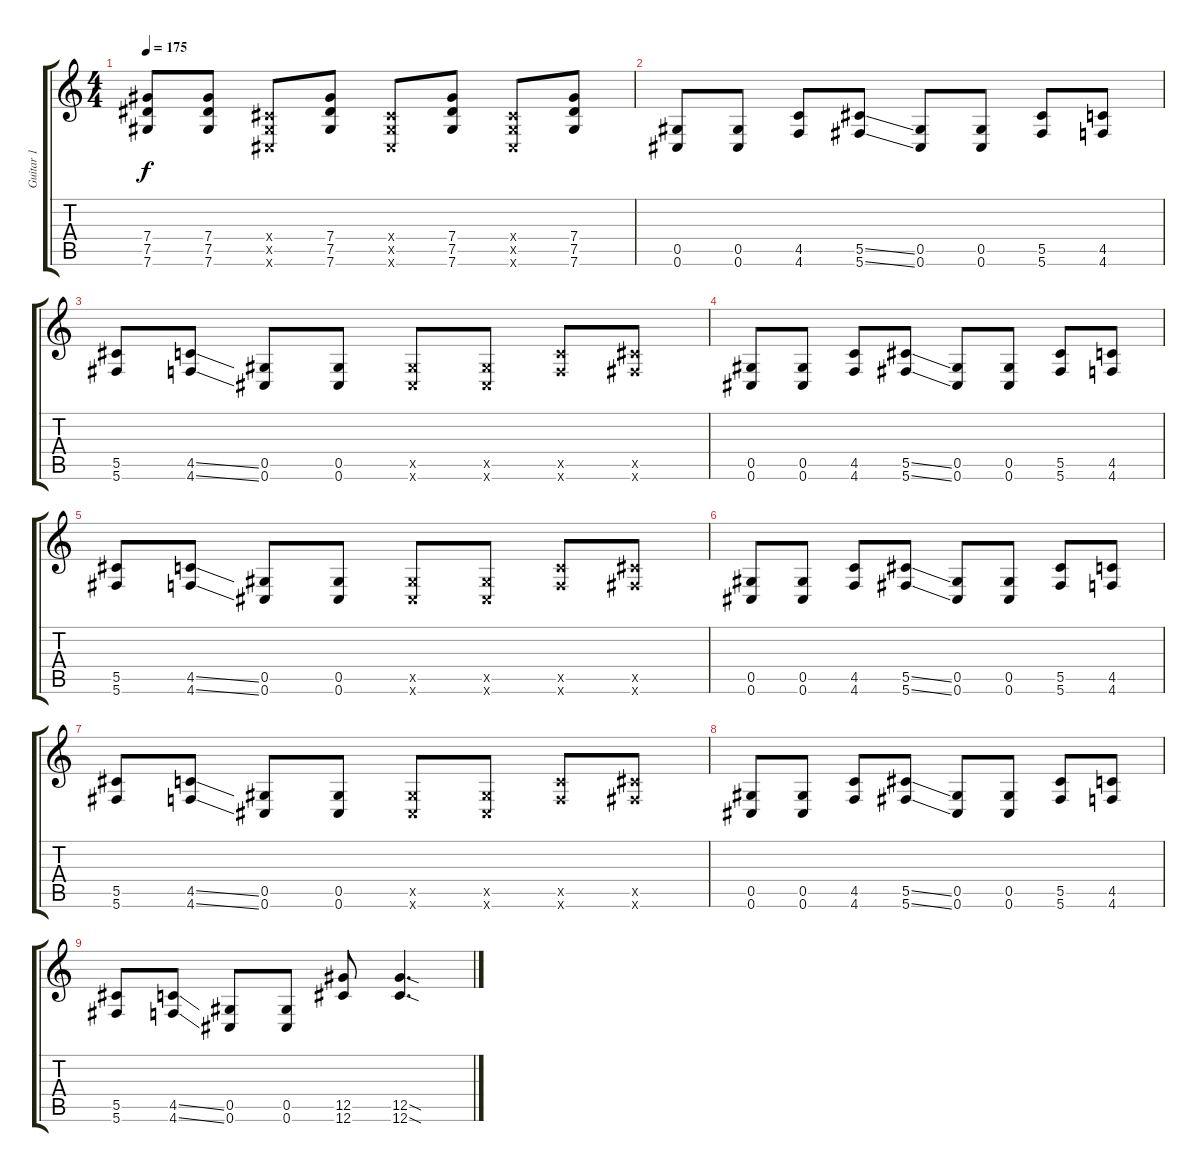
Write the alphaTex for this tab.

\track ("Guitar 1" "Guitar 1") {instrument distortionguitar}
\staff {score tabs}
\tuning (Eb4 Bb3 Gb3 Db3 Ab2 Db2) {hide}
\ts (4 4)
\tempo 175
\clef g2
\ks c
(7.4 7.5 7.6).8{dy f} (7.4 7.5 7.6).8 (0.4{x} 0.5{x} 0.6{x}).8 (7.4 7.5 7.6).8 (0.4{x} 0.5{x} 0.6{x}).8 (7.4 7.5 7.6).8 (0.4{x} 0.5{x} 0.6{x}).8 (7.4 7.5 7.6).8 |
(0.5 0.6).8 (0.5 0.6).8 (4.5 4.6).8 (5.5{ss} 5.6{ss}).8 (0.5 0.6).8 (0.5 0.6).8 (5.5 5.6).8 (4.5 4.6).8 |
(5.5 5.6).8 (4.5{ss} 4.6{ss}).8 (0.5 0.6).8 (0.5 0.6).8 (0.5{x} 0.6{x}).8 (0.5{x} 0.6{x}).8 (4.5{x} 4.6{x}).8 (5.5{x} 5.6{x}).8 |
(0.5 0.6).8 (0.5 0.6).8 (4.5 4.6).8 (5.5{ss} 5.6{ss}).8 (0.5 0.6).8 (0.5 0.6).8 (5.5 5.6).8 (4.5 4.6).8 |
(5.5 5.6).8 (4.5{ss} 4.6{ss}).8 (0.5 0.6).8 (0.5 0.6).8 (0.5{x} 0.6{x}).8 (0.5{x} 0.6{x}).8 (4.5{x} 4.6{x}).8 (5.5{x} 5.6{x}).8 |
(0.5 0.6).8 (0.5 0.6).8 (4.5 4.6).8 (5.5{ss} 5.6{ss}).8 (0.5 0.6).8 (0.5 0.6).8 (5.5 5.6).8 (4.5 4.6).8 |
(5.5 5.6).8 (4.5{ss} 4.6{ss}).8 (0.5 0.6).8 (0.5 0.6).8 (0.5{x} 0.6{x}).8 (0.5{x} 0.6{x}).8 (4.5{x} 4.6{x}).8 (5.5{x} 5.6{x}).8 |
(0.5 0.6).8 (0.5 0.6).8 (4.5 4.6).8 (5.5{ss} 5.6{ss}).8 (0.5 0.6).8 (0.5 0.6).8 (5.5 5.6).8 (4.5 4.6).8 |
(5.5 5.6).8 (4.5{ss} 4.6{ss}).8 (0.5 0.6).8 (0.5 0.6).8 (12.5 12.6).8 (12.5{sod} 12.6{sod}).4{d}
